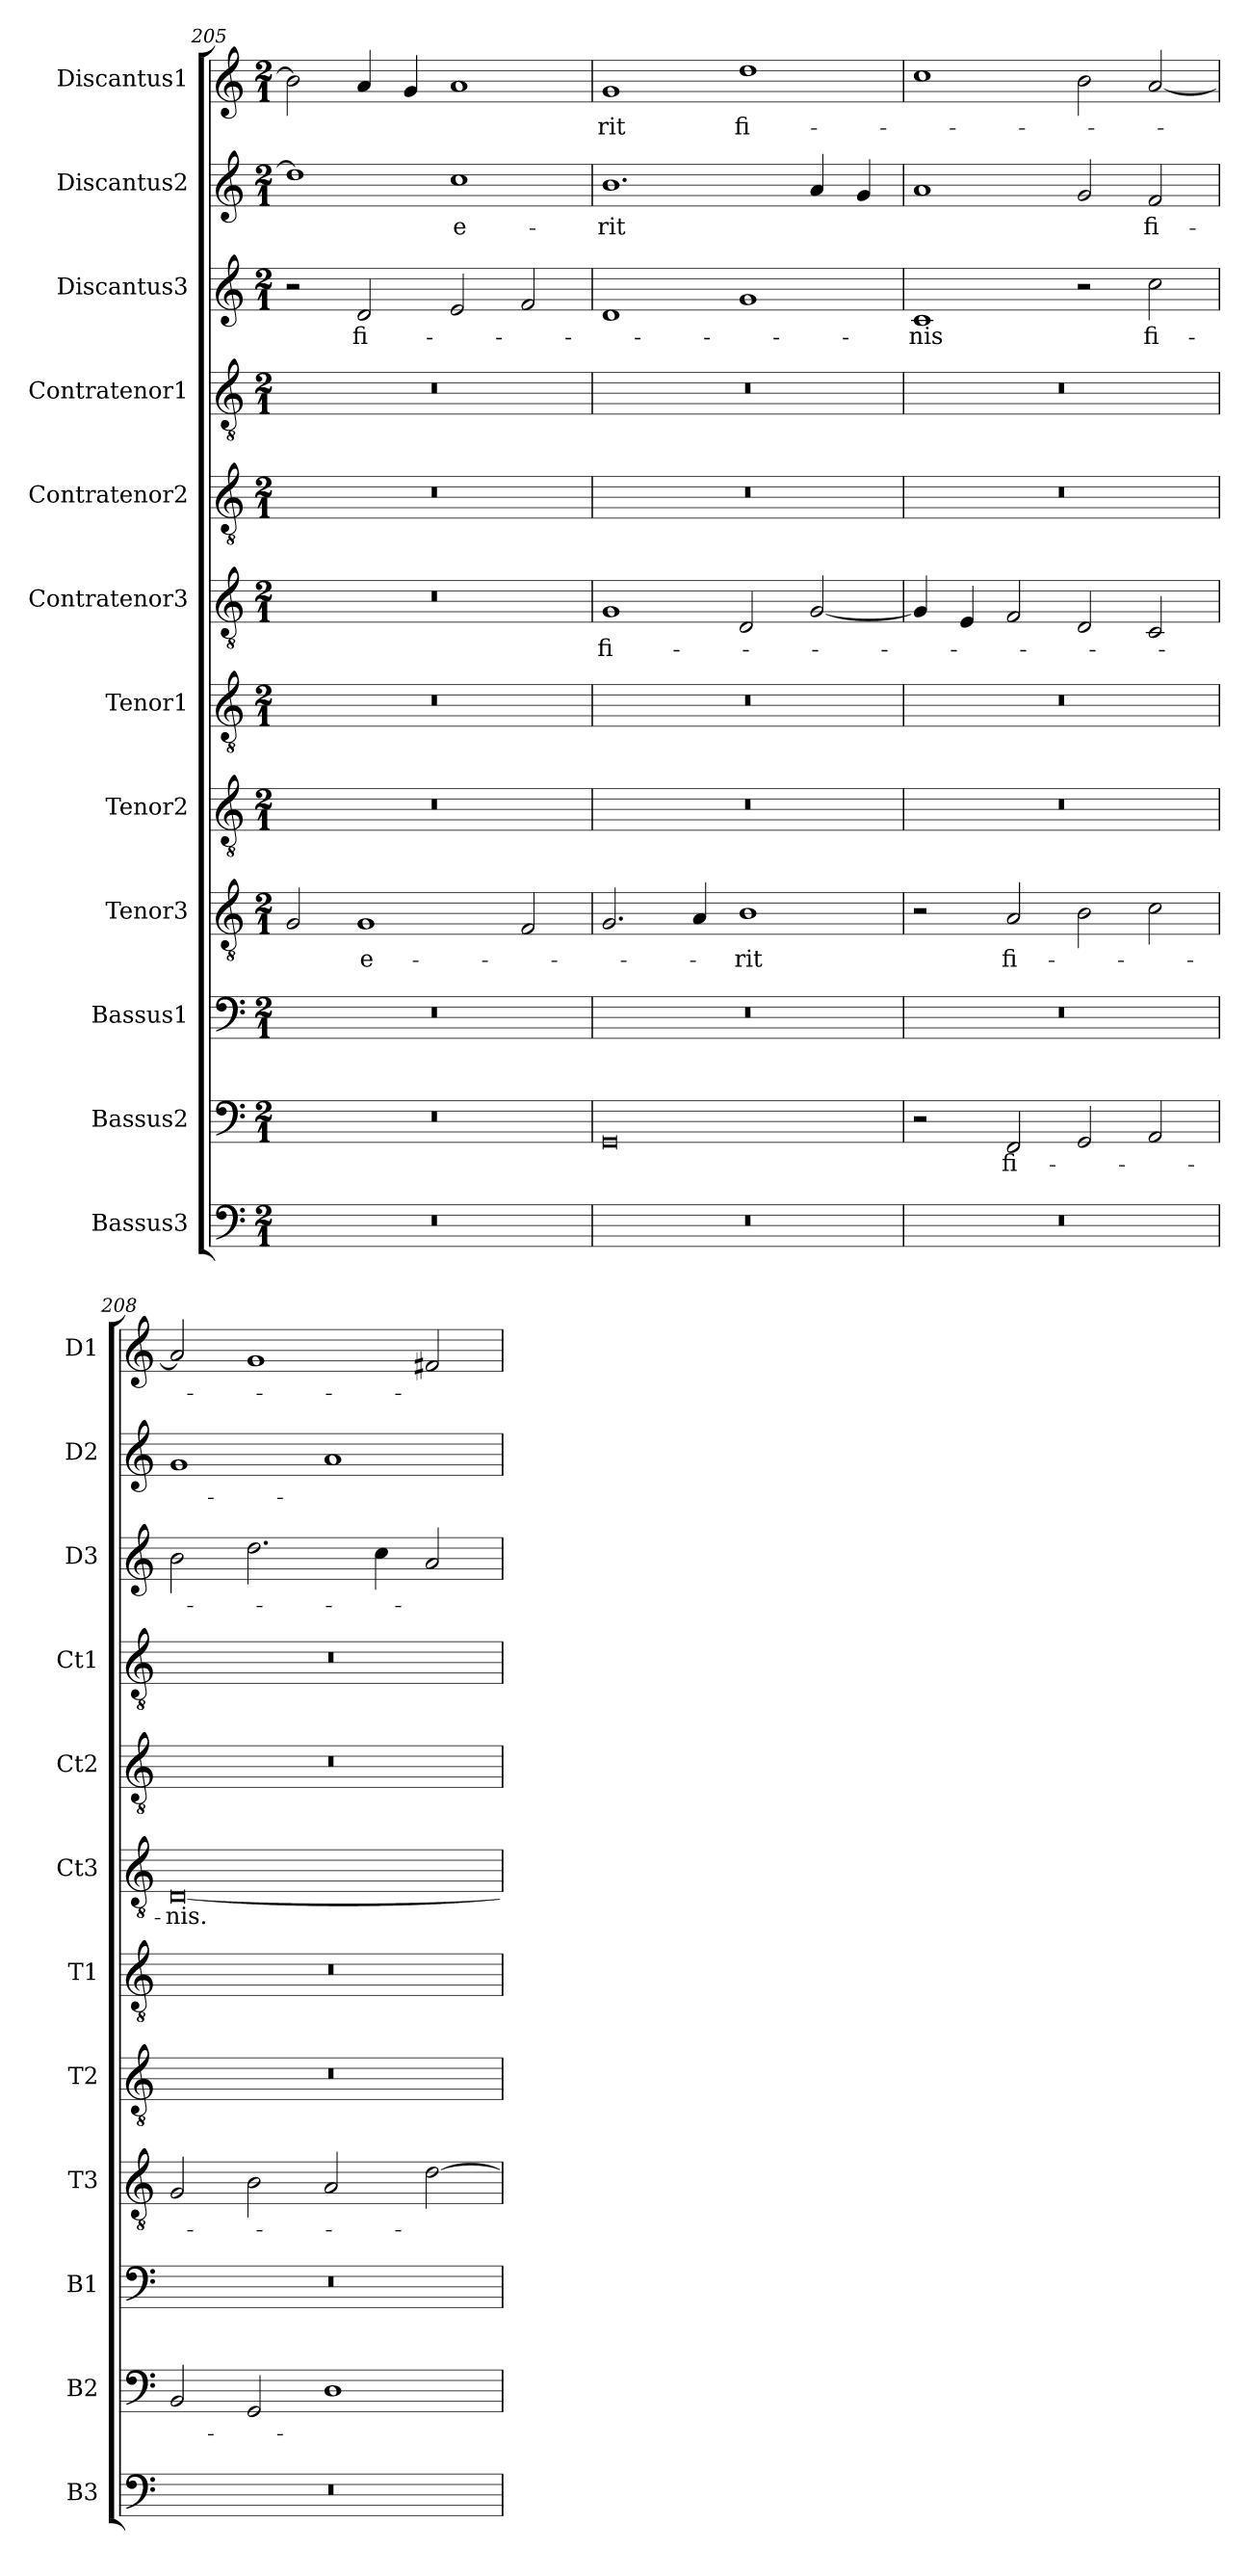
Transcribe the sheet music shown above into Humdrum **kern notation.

**kern	**kern	**text	**kern	**kern	**text	**kern	**kern	**kern	**text	**kern	**kern	**kern	**text	**kern	**text	**kern	**text
*part12	*part11	*part11	*part10	*part9	*part9	*part8	*part7	*part6	*part6	*part5	*part4	*part3	*part3	*part2	*part2	*part1	*part1
*staff12	*staff11	*staff11	*staff10	*staff9	*staff9	*staff8	*staff7	*staff6	*staff6	*staff5	*staff4	*staff3	*staff3	*staff2	*staff2	*staff1	*staff1
*I"Bassus3	*I"Bassus2	*	*I"Bassus1	*I"Tenor3	*	*I"Tenor2	*I"Tenor1	*I"Contratenor3	*	*I"Contratenor2	*I"Contratenor1	*I"Discantus3	*	*I"Discantus2	*	*I"Discantus1	*
*I'B3	*I'B2	*	*I'B1	*I'T3	*	*I'T2	*I'T1	*I'Ct3	*	*I'Ct2	*I'Ct1	*I'D3	*	*I'D2	*	*I'D1	*
*clefF4	*clefF4	*	*clefF4	*clefGv2	*	*clefGv2	*clefGv2	*clefGv2	*	*clefGv2	*clefGv2	*clefG2	*	*clefG2	*	*clefG2	*
*k[]	*k[]	*	*k[]	*k[]	*	*k[]	*k[]	*k[]	*	*k[]	*k[]	*k[]	*	*k[]	*	*k[]	*
*M2/1	*M2/1	*	*M2/1	*M2/1	*	*M2/1	*M2/1	*M2/1	*	*M2/1	*M2/1	*M2/1	*	*M2/1	*	*M2/1	*
=205	=205	=205	=205	=205	=205	=205	=205	=205	=205	=205	=205	=205	=205	=205	=205	=205	=205
0r	0r	.	0r	2G	.	0r	0r	0r	.	0r	0r	2r	.	1dd]	.	2b]	.
.	.	.	.	1G	e-	.	.	.	.	.	.	2d	fi-	.	.	4a	.
.	.	.	.	.	.	.	.	.	.	.	.	.	.	.	.	4g	.
.	.	.	.	.	.	.	.	.	.	.	.	2e	.	1cc	e-	1a	.
.	.	.	.	2F	.	.	.	.	.	.	.	2f	.	.	.	.	.
=206	=206	=206	=206	=206	=206	=206	=206	=206	=206	=206	=206	=206	=206	=206	=206	=206	=206
0r	0GG	.	0r	2.G	.	0r	0r	1G	fi-	0r	0r	1d	.	1.b	-rit	1g	-rit
.	.	.	.	4A	.	.	.	.	.	.	.	.	.	.	.	.	.
.	.	.	.	1B	-rit	.	.	2D	.	.	.	1g	.	.	.	1dd	fi-
.	.	.	.	.	.	.	.	[2G	.	.	.	.	.	4a	.	.	.
.	.	.	.	.	.	.	.	.	.	.	.	.	.	4g	.	.	.
=207	=207	=207	=207	=207	=207	=207	=207	=207	=207	=207	=207	=207	=207	=207	=207	=207	=207
0r	2r	.	0r	2r	.	0r	0r	4G]	.	0r	0r	1c	-nis	1a	.	1cc	.
.	.	.	.	.	.	.	.	4E	.	.	.	.	.	.	.	.	.
.	2FF	fi-	.	2A	fi-	.	.	2F	.	.	.	.	.	.	.	.	.
.	2GG	.	.	2B	.	.	.	2D	.	.	.	2r	.	2g	.	2b	.
.	2AA	.	.	2c	.	.	.	2C	.	.	.	2cc	fi-	2f	fi-	[2a	.
=208	=208	=208	=208	=208	=208	=208	=208	=208	=208	=208	=208	=208	=208	=208	=208	=208	=208
0r	2BB	.	0r	2G	.	0r	0r	[0D	-nis.	0r	0r	2b	.	1g	.	2a]	.
.	2GG	.	.	2B	.	.	.	.	.	.	.	2.dd	.	.	.	1g	.
.	1D	.	.	2A	.	.	.	.	.	.	.	.	.	1a	.	.	.
.	.	.	.	.	.	.	.	.	.	.	.	4cc	.	.	.	.	.
.	.	.	.	[2d	.	.	.	.	.	.	.	2a	.	.	.	2f#X	.
=	=	=	=	=	=	=	=	=	=	=	=	=	=	=	=	=	=
*-	*-	*-	*-	*-	*-	*-	*-	*-	*-	*-	*-	*-	*-	*-	*-	*-	*-
